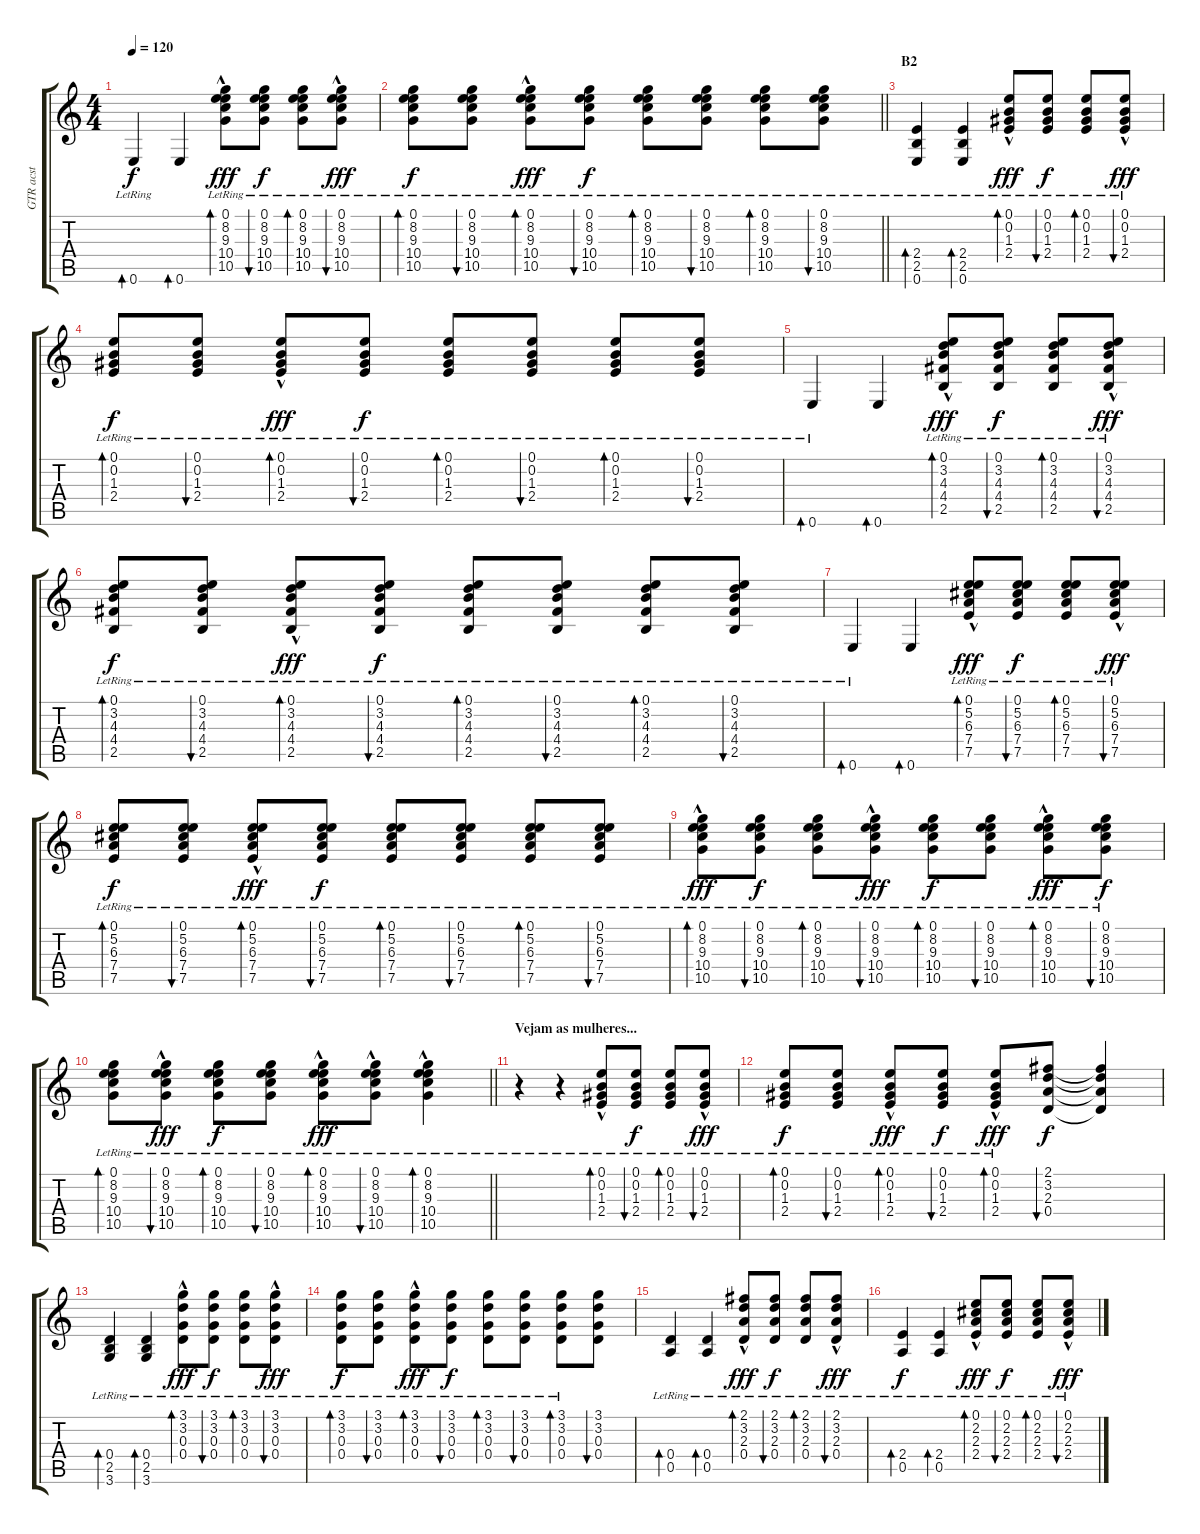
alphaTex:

\track ("GTR acst " "GTR acst ") {instrument acousticguitarsteel}
\staff {score tabs}
\tuning (E4 B3 G3 D3 A2 E2) {hide}
\ts (4 4)
\tempo 120
\clef g2
\ks c
0.6{lr}.4{bd 30 dy f} 0.6.4{bd 30} (0.1{hac lr} 8.2{hac lr} 9.3{hac lr} 10.4{hac lr} 10.5).8{bd 30 dy fff} (0.1{lr} 8.2{lr} 9.3{lr} 10.4{lr} 10.5).8{bu 30 dy f} (0.1{lr} 8.2{lr} 9.3{lr} 10.4{lr} 10.5).8{bd 30} (0.1{hac lr} 8.2{hac lr} 9.3{hac lr} 10.4{hac lr} 10.5{hac}).8{bu 30 dy fff} |
\barLineRight lightlight
(0.1{lr} 8.2{lr} 9.3{lr} 10.4{lr} 10.5).8{bd 30 dy f} (0.1{lr} 8.2{lr} 9.3{lr} 10.4{lr} 10.5).8{bu 30} (0.1{hac lr} 8.2{hac lr} 9.3{hac lr} 10.4{hac lr} 10.5{hac}).8{bd 30 dy fff} (0.1{lr} 8.2{lr} 9.3{lr} 10.4{lr} 10.5).8{bu 30 dy f} (0.1{lr} 8.2{lr} 9.3{lr} 10.4{lr} 10.5).8{bd 30} (0.1{lr} 8.2{lr} 9.3{lr} 10.4{lr} 10.5).8{bu 30} (0.1{lr} 8.2{lr} 9.3{lr} 10.4{lr} 10.5).8{bd 30} (0.1{lr} 8.2{lr} 9.3{lr} 10.4{lr} 10.5).8{bu 30} |
\section ("" "B2")
(2.4{lr} 2.5{lr} 0.6{lr}).4{bd 30} (2.4{lr} 2.5{lr} 0.6{lr}).4{bd 30} (0.1{hac lr} 0.2{hac lr} 1.3{hac lr} 2.4{hac lr}).8{bd 30 dy fff} (0.1{lr} 0.2{lr} 1.3{lr} 2.4{lr}).8{bu 30 dy f} (0.1{lr} 0.2{lr} 1.3{lr} 2.4{lr}).8{bd 30} (0.1{hac lr} 0.2{hac lr} 1.3{hac lr} 2.4{hac lr}).8{bu 30 dy fff} |
(0.1{lr} 0.2{lr} 1.3{lr} 2.4{lr}).8{bd 30 dy f} (0.1{lr} 0.2{lr} 1.3{lr} 2.4{lr}).8{bu 30} (0.1{hac lr} 0.2{hac lr} 1.3{hac lr} 2.4{hac lr}).8{bd 30 dy fff} (0.1{lr} 0.2{lr} 1.3{lr} 2.4{lr}).8{bu 30 dy f} (0.1{lr} 0.2{lr} 1.3{lr} 2.4{lr}).8{bd 30} (0.1{lr} 0.2{lr} 1.3{lr} 2.4{lr}).8{bu 30} (0.1{lr} 0.2{lr} 1.3{lr} 2.4{lr}).8{bd 30} (0.1{lr} 0.2{lr} 1.3{lr} 2.4{lr}).8{bu 30} |
0.6{lr}.4{bd 30} 0.6.4{bd 30} (0.1{hac lr} 3.2{hac lr} 4.3{hac lr} 4.4{hac lr} 2.5).8{bd 30 dy fff} (0.1{lr} 3.2{lr} 4.3{lr} 4.4{lr} 2.5).8{bu 30 dy f} (0.1{lr} 3.2{lr} 4.3{lr} 4.4{lr} 2.5).8{bd 30} (0.1{hac lr} 3.2{hac lr} 4.3{hac lr} 4.4{hac lr} 2.5{hac}).8{bu 30 dy fff} |
(0.1{lr} 3.2{lr} 4.3{lr} 4.4{lr} 2.5).8{bd 30 dy f} (0.1{lr} 3.2{lr} 4.3{lr} 4.4{lr} 2.5).8{bu 30} (0.1{hac lr} 3.2{hac lr} 4.3{hac lr} 4.4{hac lr} 2.5{hac}).8{bd 30 dy fff} (0.1{lr} 3.2{lr} 4.3{lr} 4.4{lr} 2.5).8{bu 30 dy f} (0.1{lr} 3.2{lr} 4.3{lr} 4.4{lr} 2.5).8{bd 30} (0.1{lr} 3.2{lr} 4.3{lr} 4.4{lr} 2.5).8{bu 30} (0.1{lr} 3.2{lr} 4.3{lr} 4.4{lr} 2.5).8{bd 30} (0.1{lr} 3.2{lr} 4.3{lr} 4.4{lr} 2.5).8{bu 30} |
0.6{lr}.4{bd 30} 0.6.4{bd 30} (0.1{hac lr} 5.2{hac lr} 6.3{hac lr} 7.4{hac lr} 7.5).8{bd 30 dy fff} (0.1{lr} 5.2{lr} 6.3{lr} 7.4{lr} 7.5).8{bu 30 dy f} (0.1{lr} 5.2{lr} 6.3{lr} 7.4{lr} 7.5).8{bd 30} (0.1{hac lr} 5.2{hac lr} 6.3{hac lr} 7.4{hac lr} 7.5{hac}).8{bu 30 dy fff} |
(0.1{lr} 5.2{lr} 6.3{lr} 7.4{lr} 7.5).8{bd 30 dy f} (0.1{lr} 5.2{lr} 6.3{lr} 7.4{lr} 7.5).8{bu 30} (0.1{hac lr} 5.2{hac lr} 6.3{hac lr} 7.4{hac lr} 7.5{hac}).8{bd 30 dy fff} (0.1{lr} 5.2{lr} 6.3{lr} 7.4{lr} 7.5).8{bu 30 dy f} (0.1{lr} 5.2{lr} 6.3{lr} 7.4{lr} 7.5).8{bd 30} (0.1{lr} 5.2{lr} 6.3{lr} 7.4{lr} 7.5).8{bu 30} (0.1{lr} 5.2{lr} 6.3{lr} 7.4{lr} 7.5).8{bd 30} (0.1{lr} 5.2{lr} 6.3{lr} 7.4{lr} 7.5).8{bu 30} |
(0.1{hac lr} 8.2{hac lr} 9.3{hac lr} 10.4{hac lr} 10.5{hac}).8{bd 30 dy fff} (0.1{lr} 8.2{lr} 9.3{lr} 10.4{lr} 10.5).8{bu 30 dy f} (0.1{lr} 8.2{lr} 9.3{lr} 10.4{lr} 10.5).8{bd 30} (0.1{hac lr} 8.2{hac lr} 9.3{hac lr} 10.4{hac lr} 10.5{hac}).8{bu 30 dy fff} (0.1{lr} 8.2{lr} 9.3{lr} 10.4{lr} 10.5).8{bd 30 dy f} (0.1{lr} 8.2{lr} 9.3{lr} 10.4{lr} 10.5).8{bu 30} (0.1{hac lr} 8.2{hac lr} 9.3{hac lr} 10.4{hac lr} 10.5{hac}).8{bd 30 dy fff} (0.1{lr} 8.2{lr} 9.3{lr} 10.4{lr} 10.5).8{bu 30 dy f} |
\barLineRight lightlight
(0.1{lr} 8.2{lr} 9.3{lr} 10.4{lr} 10.5).8{bd 30} (0.1{hac lr} 8.2{hac lr} 9.3{hac lr} 10.4{hac lr} 10.5{hac}).8{bu 30 dy fff} (0.1{lr} 8.2{lr} 9.3{lr} 10.4{lr} 10.5).8{bd 30 dy f} (0.1{lr} 8.2{lr} 9.3{lr} 10.4{lr} 10.5).8{bu 30} (0.1{hac lr} 8.2{hac lr} 9.3{hac lr} 10.4{hac lr} 10.5).8{bd 30 dy fff} (0.1{hac lr} 8.2{hac lr} 9.3{hac lr} 10.4{hac lr} 10.5{hac}).8{bu 30} (0.1{hac lr} 8.2{hac lr} 9.3{hac lr} 10.4{hac lr} 10.5{hac}).4{bd 30} |
\section ("" "Vejam as mulheres...")
r.4 r.4 (0.1{hac lr} 0.2{hac lr} 1.3{hac lr} 2.4{hac lr}).8{bd 30} (0.1{lr} 0.2{lr} 1.3{lr} 2.4{lr}).8{bu 30 dy f} (0.1{lr} 0.2{lr} 1.3{lr} 2.4{lr}).8{bd 30} (0.1{hac lr} 0.2{hac lr} 1.3{hac lr} 2.4{hac lr}).8{bu 30 dy fff} |
(0.1{lr} 0.2{lr} 1.3{lr} 2.4{lr}).8{bd 30 dy f} (0.1{lr} 0.2{lr} 1.3{lr} 2.4{lr}).8{bu 30} (0.1{hac lr} 0.2{hac lr} 1.3{hac lr} 2.4{hac lr}).8{bd 30 dy fff} (0.1{lr} 0.2{lr} 1.3{lr} 2.4{lr}).8{bu 30 dy f} (0.1{hac lr} 0.2{hac lr} 1.3{hac lr} 2.4{hac lr}).8{bd 30 dy fff} (2.1 3.2 2.3 0.4).8{bu 120 dy f} (2.1{t} 3.2{t} 2.3{t} 0.4{t}).4 |
(0.4{lr} 2.5{lr} 3.6{lr}).4{bd 30} (0.4{lr} 2.5{lr} 3.6{lr}).4{bd 30} (3.1{hac lr} 3.2{hac lr} 0.3{hac lr} 0.4{hac lr}).8{bd 30 dy fff} (3.1{lr} 3.2{lr} 0.3{lr} 0.4{lr}).8{bu 30 dy f} (3.1{lr} 3.2{lr} 0.3{lr} 0.4{lr}).8{bd 30} (3.1{hac lr} 3.2{hac lr} 0.3{hac lr} 0.4{hac lr}).8{bu 30 dy fff} |
(3.1{lr} 3.2{lr} 0.3{lr} 0.4{lr}).8{bd 30 dy f} (3.1{lr} 3.2{lr} 0.3{lr} 0.4{lr}).8{bu 30} (3.1{hac lr} 3.2{hac lr} 0.3{hac lr} 0.4{hac lr}).8{bd 30 dy fff} (3.1{lr} 3.2{lr} 0.3{lr} 0.4{lr}).8{bu 30 dy f} (3.1{lr} 3.2{lr} 0.3{lr} 0.4{lr}).8{bd 30} (3.1{lr} 3.2{lr} 0.3{lr} 0.4{lr}).8{bu 30} (3.1{lr} 3.2{lr} 0.3{lr} 0.4{lr}).8{bd 30} (3.1 3.2 0.3 0.4).8{bu 30} |
(0.4{lr} 0.5{lr}).4{bd 30} (0.4{lr} 0.5{lr}).4{bd 30} (2.1{hac lr} 3.2{hac lr} 2.3{hac lr} 0.4{hac lr}).8{bd 30 dy fff} (2.1{lr} 3.2{lr} 2.3{lr} 0.4{lr}).8{bu 30 dy f} (2.1{lr} 3.2{lr} 2.3{lr} 0.4{lr}).8{bd 30} (2.1{hac lr} 3.2{hac lr} 2.3{hac lr} 0.4{hac lr}).8{bu 30 dy fff} |
(2.4{lr} 0.5{lr}).4{bd 30 dy f} (2.4{lr} 0.5{lr}).4{bd 30} (0.1{hac lr} 2.2{hac lr} 2.3{hac lr} 2.4{hac lr}).8{bd 30 dy fff} (0.1{lr} 2.2{lr} 2.3{lr} 2.4{lr}).8{bu 30 dy f} (0.1{lr} 2.2{lr} 2.3{lr} 2.4{lr}).8{bd 30} (0.1{hac lr} 2.2{hac lr} 2.3{hac lr} 2.4{hac lr}).8{bu 30 dy fff}
